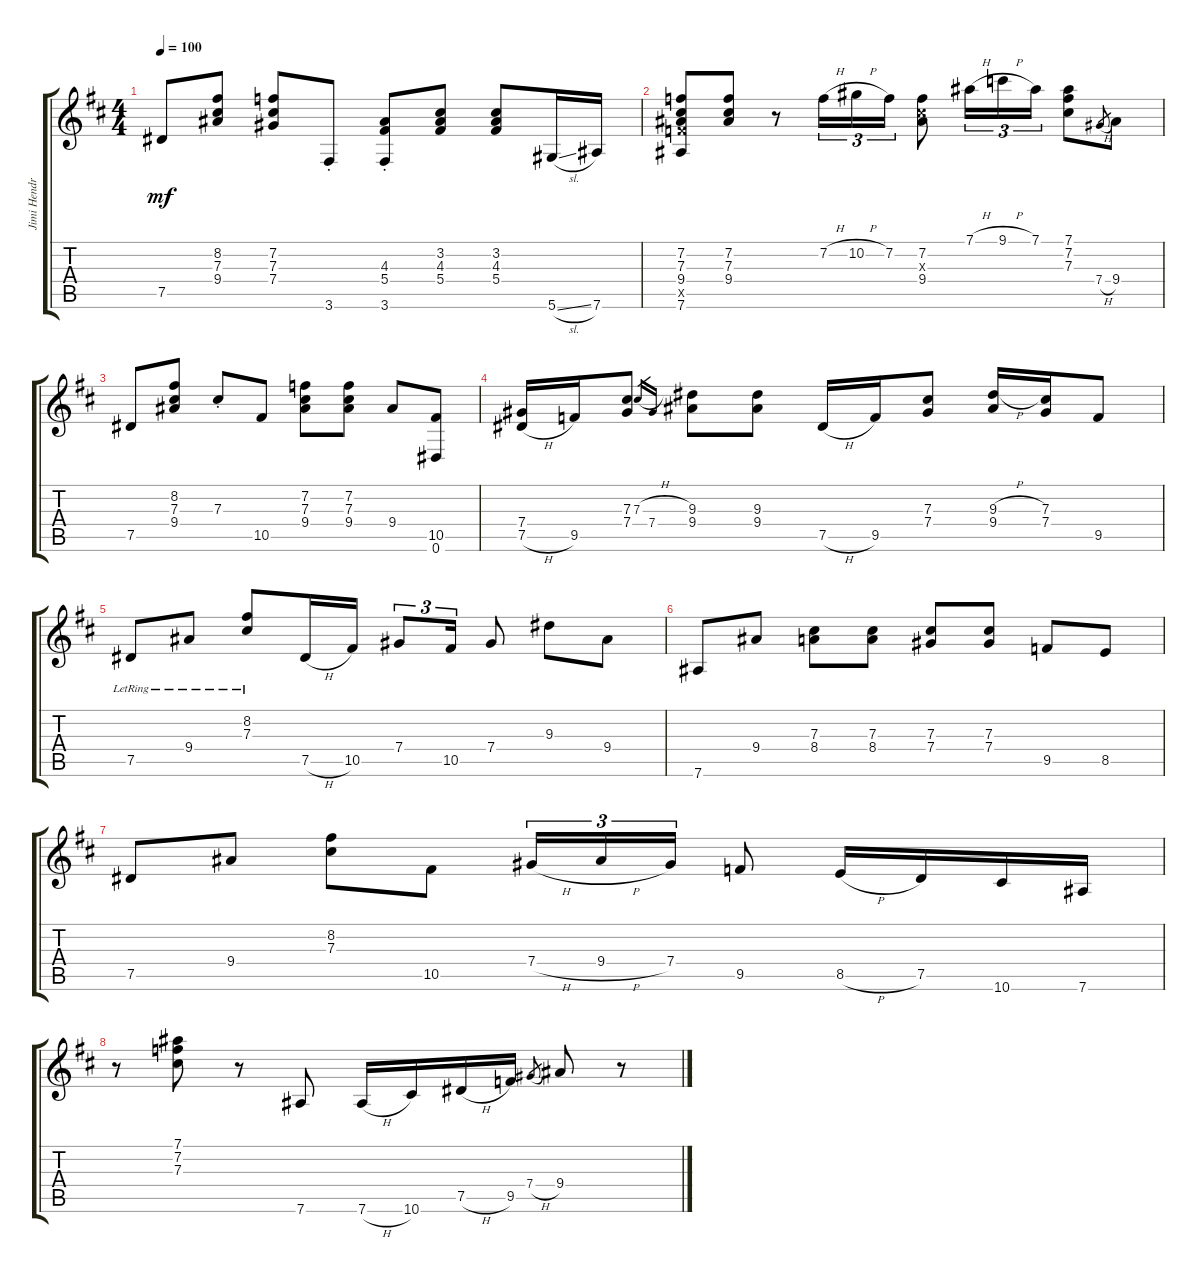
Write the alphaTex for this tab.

\track ("Jimi Hendrix-Distortion Gtr. Tuned Down " "Jimi Hendr") {instrument distortionguitar}
\staff {score tabs}
\tuning (Eb4 Bb3 Gb3 Db3 Ab2 Eb2) {hide}
\ts (4 4)
\tempo 100
\clef g2
\ks d
7.5.8{dy mf} (8.2 7.3 9.4).8 (7.2 7.3 7.4).8 3.6{st}.8 (4.3{st} 5.4{st} 3.6{st}).8 (3.2 4.3 5.4).8 (3.2 4.3 5.4).8 5.6{sl}.16 7.6.16 |
(7.2 7.3 9.4 9.5{x} 7.6).8 (7.2 7.3 9.4).8 r.8 7.2{h}.16{tu (3 2)} 10.2{h}.16{tu (3 2)} 7.2.16{tu (3 2)} (7.2 7.3{x} 9.4).8 7.1{h}.16{tu (3 2)} 9.1{h}.16{tu (3 2)} 7.1.16{tu (3 2)} (7.1 7.2 7.3).8 7.4{h}.8{gr} 9.4.8 |
7.5.8 (8.2 7.3 9.4).8 7.3{st}.8 10.5.8 (7.2 7.3 9.4).8 (7.2 7.3 9.4).8 9.4.8 (10.5 0.6).8 |
(7.4 7.5{h}).16 9.5.16 (7.3 7.4).8 7.3{h}.16{gr} 7.4.16{gr} (9.3 9.4).8 (9.3 9.4).8 7.5{h}.16 9.5.16 (7.3 7.4).8 (9.3{h} 9.4).16 (7.3 7.4).16 9.5.8 |
7.5{lr}.8 9.4{lr}.8 (8.2{lr} 7.3{lr}).8 7.5{h}.16 10.5.16 7.4.8{tu (3 2)} 10.5.16{tu (3 2)} 7.4.8 9.3.8 9.4.8 |
7.6.8 9.4.8 (7.3 8.4).8 (7.3 8.4).8 (7.3 7.4).8 (7.3 7.4).8 9.5.8 8.5.8 |
7.5.8 9.4.8 (8.2 7.3).8 10.5.8 7.4{h}.16{tu (3 2)} 9.4{h}.16{tu (3 2)} 7.4.16{tu (3 2)} 9.5.8 8.5{h}.16 7.5.16 10.6.16 7.6.16 |
r.8 (7.1 7.2 7.3).8 r.8 7.6.8 7.6{h}.16 10.6.16 7.5{h}.16 9.5.16 7.4{h}.8{gr} 9.4.8 r.8
